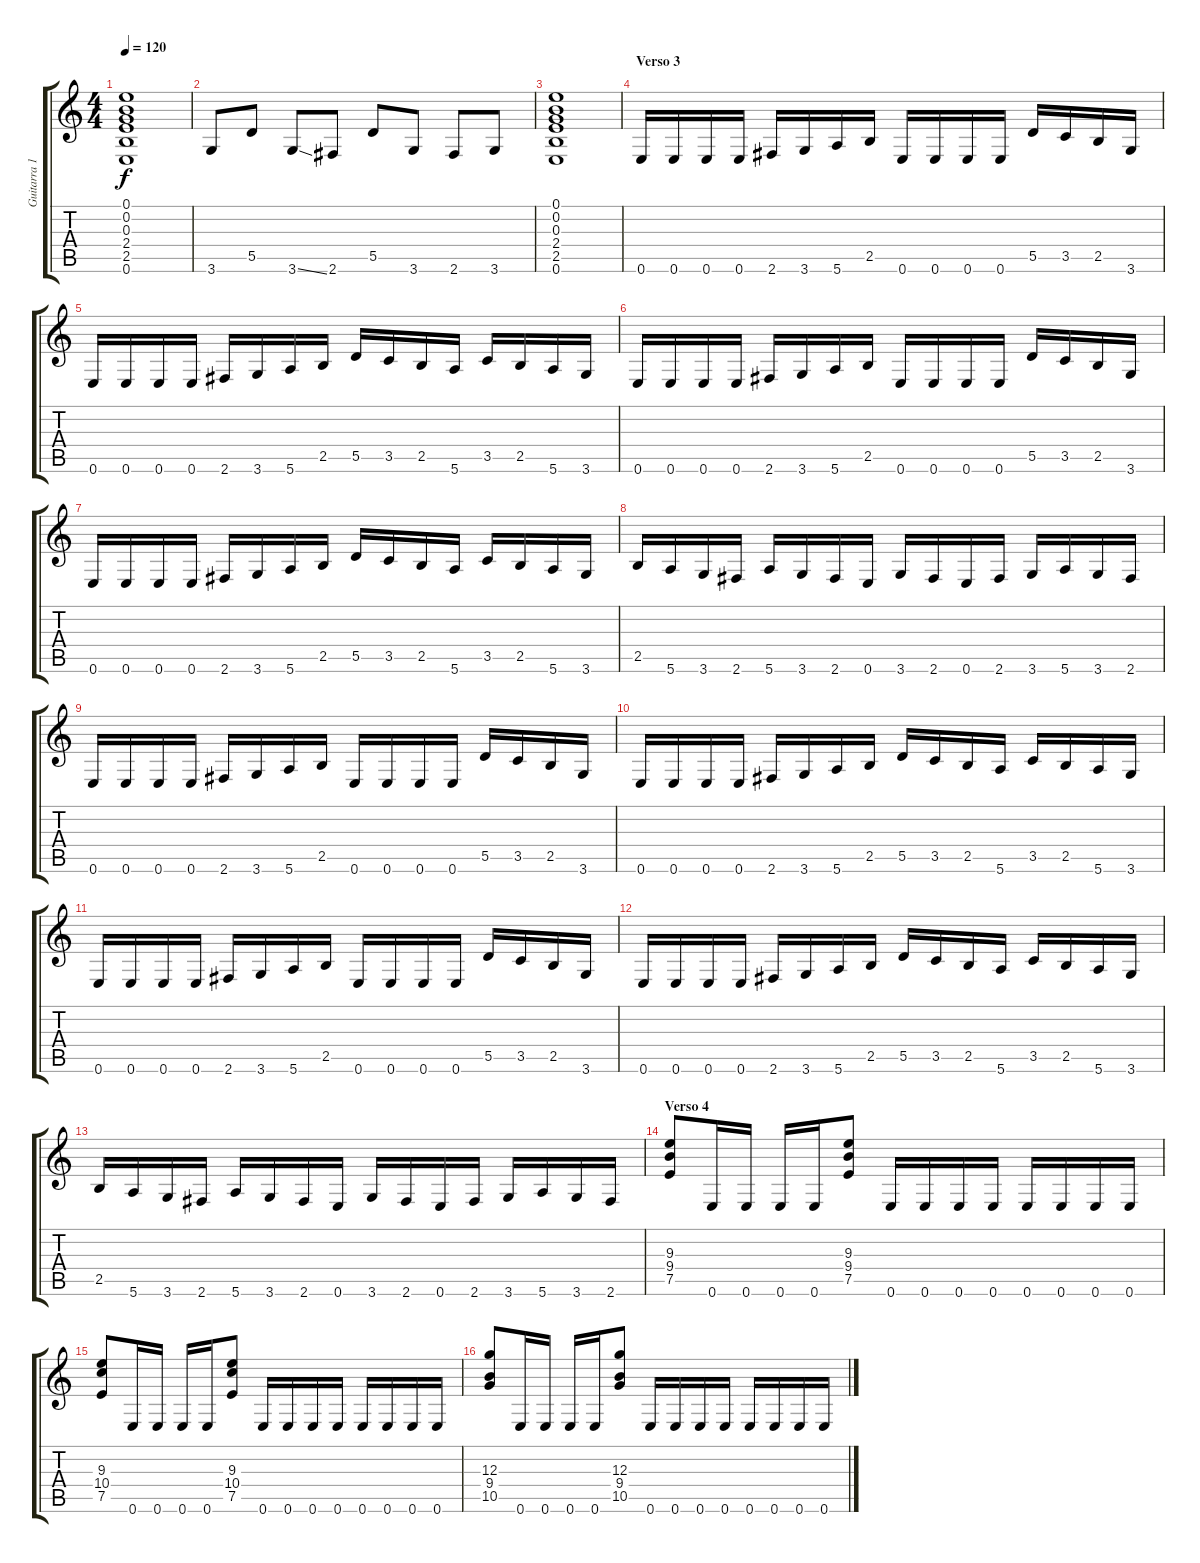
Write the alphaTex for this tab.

\track ("Guitarra 1" "Guitarra 1") {instrument distortionguitar}
\staff {score tabs}
\tuning (E4 B3 G3 D3 A2 E2) {hide}
\ts (4 4)
\tempo 120
\clef g2
\ks c
(0.1 0.2 0.3 2.4 2.5 0.6).1{dy f} |
3.6.8{balance 12} 5.5.8 3.6{ss}.8 2.6.8 5.5.8 3.6.8 2.6.8 3.6.8 |
(0.1 0.2 0.3 2.4 2.5 0.6).1 |
\section ("" "Verso 3")
0.6.16 0.6.16 0.6.16 0.6.16 2.6.16 3.6.16 5.6.16 2.5.16 0.6.16 0.6.16 0.6.16 0.6.16 5.5.16 3.5.16 2.5.16 3.6.16 |
0.6.16 0.6.16 0.6.16 0.6.16 2.6.16 3.6.16 5.6.16 2.5.16 5.5.16 3.5.16 2.5.16 5.6.16 3.5.16 2.5.16 5.6.16 3.6.16 |
0.6.16 0.6.16 0.6.16 0.6.16 2.6.16 3.6.16 5.6.16 2.5.16 0.6.16 0.6.16 0.6.16 0.6.16 5.5.16 3.5.16 2.5.16 3.6.16 |
0.6.16 0.6.16 0.6.16 0.6.16 2.6.16 3.6.16 5.6.16 2.5.16 5.5.16 3.5.16 2.5.16 5.6.16 3.5.16 2.5.16 5.6.16 3.6.16 |
2.5.16 5.6.16 3.6.16 2.6.16 5.6.16 3.6.16 2.6.16 0.6.16 3.6.16 2.6.16 0.6.16 2.6.16 3.6.16 5.6.16 3.6.16 2.6.16 |
0.6.16 0.6.16 0.6.16 0.6.16 2.6.16 3.6.16 5.6.16 2.5.16 0.6.16 0.6.16 0.6.16 0.6.16 5.5.16 3.5.16 2.5.16 3.6.16 |
0.6.16 0.6.16 0.6.16 0.6.16 2.6.16 3.6.16 5.6.16 2.5.16 5.5.16 3.5.16 2.5.16 5.6.16 3.5.16 2.5.16 5.6.16 3.6.16 |
0.6.16 0.6.16 0.6.16 0.6.16 2.6.16 3.6.16 5.6.16 2.5.16 0.6.16 0.6.16 0.6.16 0.6.16 5.5.16 3.5.16 2.5.16 3.6.16 |
0.6.16 0.6.16 0.6.16 0.6.16 2.6.16 3.6.16 5.6.16 2.5.16 5.5.16 3.5.16 2.5.16 5.6.16 3.5.16 2.5.16 5.6.16 3.6.16 |
2.5.16 5.6.16 3.6.16 2.6.16 5.6.16 3.6.16 2.6.16 0.6.16 3.6.16 2.6.16 0.6.16 2.6.16 3.6.16 5.6.16 3.6.16 2.6.16 |
\section ("" "Verso 4")
(9.3 9.4 7.5).8 0.6.16 0.6.16 0.6.16 0.6.16 (9.3 9.4 7.5).8 0.6.16 0.6.16 0.6.16 0.6.16 0.6.16 0.6.16 0.6.16 0.6.16 |
(9.3 10.4 7.5).8 0.6.16 0.6.16 0.6.16 0.6.16 (9.3 10.4 7.5).8 0.6.16 0.6.16 0.6.16 0.6.16 0.6.16 0.6.16 0.6.16 0.6.16 |
(12.3 9.4 10.5).8 0.6.16 0.6.16 0.6.16 0.6.16 (12.3 9.4 10.5).8 0.6.16 0.6.16 0.6.16 0.6.16 0.6.16 0.6.16 0.6.16 0.6.16
